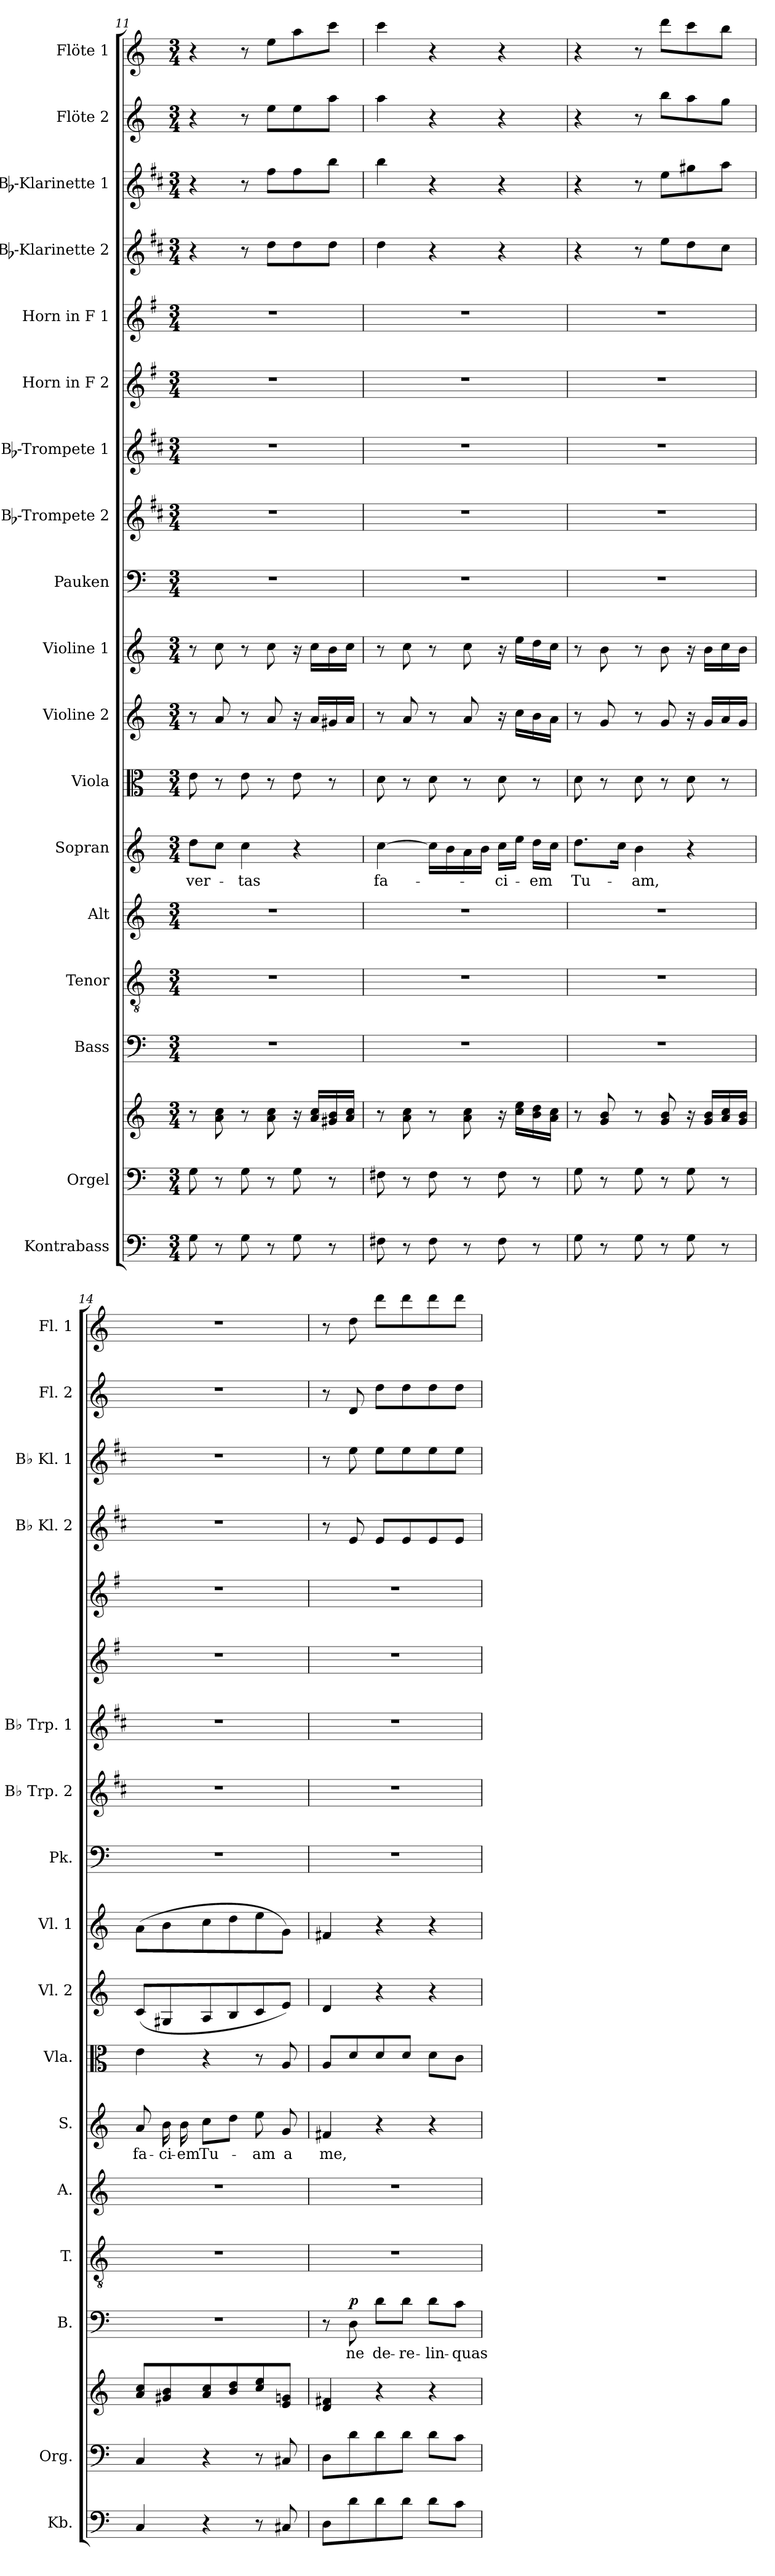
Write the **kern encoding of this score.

**kern	**kern	**kern	**kern	**text	**dynam	**kern	**kern	**kern	**text	**kern	**kern	**kern	**kern	**kern	**kern	**kern	**kern	**kern	**kern	**kern	**kern
*part18	*part17	*part17	*part16	*part16	*part16	*part15	*part14	*part13	*part13	*part12	*part11	*part10	*part9	*part8	*part7	*part6	*part5	*part4	*part3	*part2	*part1
*staff19	*staff18	*staff17	*staff16	*staff16	*staff16	*staff15	*staff14	*staff13	*staff13	*staff12	*staff11	*staff10	*staff9	*staff8	*staff7	*staff6	*staff5	*staff4	*staff3	*staff2	*staff1
*I"Kontrabass	*I"Orgel	*	*I"Bass	*	*	*I"Tenor	*I"Alt	*I"Sopran	*	*I"Viola	*I"Violine 2	*I"Violine 1	*I"Pauken	*I"Bb-Trompete 2	*I"Bb-Trompete 1	*I"Horn in F 2	*I"Horn in F 1	*I"Bb-Klarinette 2	*I"Bb-Klarinette 1	*I"Flöte 2	*I"Flöte 1
*I'Kb.	*I'Org.	*	*I'B.	*	*	*I'T.	*I'A.	*I'S.	*	*I'Vla.	*I'Vl. 2	*I'Vl. 1	*I'Pk.	*I'Bb Trp. 2	*I'Bb Trp. 1	*	*	*I'Bb Kl. 2	*I'Bb Kl. 1	*I'Fl. 2	*I'Fl. 1
!!LO:PB:g=z
*clefF4	*clefF4	*clefG2	*clefF4	*	*	*clefGv2	*clefG2	*clefG2	*	*clefC3	*clefG2	*clefG2	*clefF4	*clefG2	*clefG2	*clefG2	*clefG2	*clefG2	*clefG2	*clefG2	*clefG2
*ITrd7c12	*	*	*	*	*	*	*	*	*	*	*	*	*	*ITrd1c2	*ITrd1c2	*ITrd4c7	*ITrd4c7	*ITrd1c2	*ITrd1c2	*	*
*k[]	*k[]	*k[]	*k[]	*	*	*k[]	*k[]	*k[]	*	*k[]	*k[]	*k[]	*k[]	*k[]	*k[]	*k[]	*k[]	*k[]	*k[]	*k[]	*k[]
*C:	*C:	*C:	*C:	*	*	*C:	*C:	*C:	*	*C:	*C:	*C:	*C:	*C:	*C:	*C:	*C:	*C:	*C:	*C:	*C:
*M3/4	*M3/4	*M3/4	*M3/4	*	*	*M3/4	*M3/4	*M3/4	*	*M3/4	*M3/4	*M3/4	*M3/4	*M3/4	*M3/4	*M3/4	*M3/4	*M3/4	*M3/4	*M3/4	*M3/4
=11	=11	=11	=11	=11	=11	=11	=11	=11	=11	=11	=11	=11	=11	=11	=11	=11	=11	=11	=11	=11	=11
!	!	!	!	!	!	!	!	!	!LO:LY:b	!	!	!	!	!	!	!	!	!	!	!	!
8GG\	8G\	8r	2.r	.	.	2.r	2.r	8dd\L	-ver-	8e\	8r	8r	2.r	2.r	2.r	2.r	2.r	4r	4r	4r	4r
8r	8r	8a\ 8cc\	.	.	.	.	.	8cc\J	.	8r	8a/	8cc\	.	.	.	.	.	.	.	.	.
!	!	!	!	!	!	!	!	!	!LO:LY:b	!	!	!	!	!	!	!	!	!	!	!	!
8GG\	8G\	8r	.	.	.	.	.	4cc\	-tas	8e\	8r	8r	.	.	.	.	.	8r	8r	8r	8r
8r	8r	8a\ 8cc\	.	.	.	.	.	.	.	8r	8a/	8cc\	.	.	.	.	.	8cc\L	8ee\L	8ee\L	8ee\L
8GG\	8G\	16r	.	.	.	.	.	4r	.	8e\	16r	16r	.	.	.	.	.	8cc\	8ee\	8ee\	8aa\
.	.	16a/ 16cc/LL	.	.	.	.	.	.	.	.	16a/LL	16cc\LL	.	.	.	.	.	.	.	.	.
8r	8r	16g#X/ 16b/	.	.	.	.	.	.	.	8r	16g#X/	16b\	.	.	.	.	.	8cc\J	8aa\J	8aa\J	8ccc\J
.	.	16a/ 16cc/JJ	.	.	.	.	.	.	.	.	16a/JJ	16cc\JJ	.	.	.	.	.	.	.	.	.
=12	=12	=12	=12	=12	=12	=12	=12	=12	=12	=12	=12	=12	=12	=12	=12	=12	=12	=12	=12	=12	=12
!	!	!	!	!	!	!	!	!	!LO:LY:b	!	!	!	!	!	!	!	!	!	!	!	!
8FF#X\	8F#X\	8r	2.r	.	.	2.r	2.r	[4cc\	fa-	8d\	8r	8r	2.r	2.r	2.r	2.r	2.r	4cc\	4aa\	4aa\	4ccc\
8r	8r	8a\ 8cc\	.	.	.	.	.	.	.	8r	8a/	8cc\	.	.	.	.	.	.	.	.	.
8FF#\	8F#\	8r	.	.	.	.	.	16cc\LL]	.	8d\	8r	8r	.	.	.	.	.	4r	4r	4r	4r
.	.	.	.	.	.	.	.	16b\	.	.	.	.	.	.	.	.	.	.	.	.	.
8r	8r	8a\ 8cc\	.	.	.	.	.	16a\	.	8r	8a/	8cc\	.	.	.	.	.	.	.	.	.
.	.	.	.	.	.	.	.	16b\JJ	.	.	.	.	.	.	.	.	.	.	.	.	.
!	!	!	!	!	!	!	!	!	!LO:LY:b	!	!	!	!	!	!	!	!	!	!	!	!
8FF#\	8F#\	16r	.	.	.	.	.	16cc\LL	-ci-	8d\	16r	16r	.	.	.	.	.	4r	4r	4r	4r
.	.	16cc\ 16ee\LL	.	.	.	.	.	16ee\JJ	.	.	16cc\LL	16ee\LL	.	.	.	.	.	.	.	.	.
!	!	!	!	!	!	!	!	!	!LO:LY:b	!	!	!	!	!	!	!	!	!	!	!	!
8r	8r	16b\ 16dd\	.	.	.	.	.	16dd\LL	-em	8r	16b\	16dd\	.	.	.	.	.	.	.	.	.
.	.	16a\ 16cc\JJ	.	.	.	.	.	16cc\JJ	.	.	16a\JJ	16cc\JJ	.	.	.	.	.	.	.	.	.
=13	=13	=13	=13	=13	=13	=13	=13	=13	=13	=13	=13	=13	=13	=13	=13	=13	=13	=13	=13	=13	=13
!	!	!	!	!	!	!	!	!	!LO:LY:b	!	!	!	!	!	!	!	!	!	!	!	!
8GG\	8G\	8r	2.r	.	.	2.r	2.r	8.dd\L	Tu-	8d\	8r	8r	2.r	2.r	2.r	2.r	2.r	4r	4r	4r	4r
8r	8r	8g/ 8b/	.	.	.	.	.	.	.	8r	8g/	8b\	.	.	.	.	.	.	.	.	.
.	.	.	.	.	.	.	.	16cc\Jk	.	.	.	.	.	.	.	.	.	.	.	.	.
!	!	!	!	!	!	!	!	!	!LO:LY:b	!	!	!	!	!	!	!	!	!	!	!	!
8GG\	8G\	8r	.	.	.	.	.	4b\	-am,	8d\	8r	8r	.	.	.	.	.	8r	8r	8r	8r
8r	8r	8g/ 8b/	.	.	.	.	.	.	.	8r	8g/	8b\	.	.	.	.	.	8dd\L	8dd\L	8bb\L	8ddd\L
8GG\	8G\	16r	.	.	.	.	.	4r	.	8d\	16r	16r	.	.	.	.	.	8cc\	8ff#X\	8aa\	8ccc\
.	.	16g/ 16b/LL	.	.	.	.	.	.	.	.	16g/LL	16b\LL	.	.	.	.	.	.	.	.	.
8r	8r	16a/ 16cc/	.	.	.	.	.	.	.	8r	16a/	16cc\	.	.	.	.	.	8b\J	8gg\J	8gg\J	8bb\J
.	.	16g/ 16b/JJ	.	.	.	.	.	.	.	.	16g/JJ	16b\JJ	.	.	.	.	.	.	.	.	.
=14	=14	=14	=14	=14	=14	=14	=14	=14	=14	=14	=14	=14	=14	=14	=14	=14	=14	=14	=14	=14	=14
!	!	!	!	!	!	!	!	!	!LO:LY:b	!	!	!	!	!	!	!	!	!	!	!	!
4CC/	4C/	8a/ 8cc/L	2.r	.	.	2.r	2.r	8a/	fa-	4e\	(<8c/L	(>8a\L	2.r	2.r	2.r	2.r	2.r	2.r	2.r	2.r	2.r
!	!	!	!	!	!	!	!	!	!LO:LY:b	!	!	!	!	!	!	!	!	!	!	!	!
.	.	8g#X/ 8b/	.	.	.	.	.	16b\	-ci-	.	8G#X/	8b\	.	.	.	.	.	.	.	.	.
!	!	!	!	!	!	!	!	!	!LO:LY:b	!	!	!	!	!	!	!	!	!	!	!	!
.	.	.	.	.	.	.	.	16b\	-em	.	.	.	.	.	.	.	.	.	.	.	.
!	!	!	!	!	!	!	!	!	!LO:LY:b	!	!	!	!	!	!	!	!	!	!	!	!
4r	4r	8a/ 8cc/	.	.	.	.	.	8cc\L	Tu-	4r	8A/	8cc\	.	.	.	.	.	.	.	.	.
.	.	8b/ 8dd/	.	.	.	.	.	8dd\J	.	.	8B/	8dd\	.	.	.	.	.	.	.	.	.
!	!	!	!	!	!	!	!	!	!LO:LY:b	!	!	!	!	!	!	!	!	!	!	!	!
8r	8r	8cc/ 8ee/	.	.	.	.	.	8ee\	-am	8r	8c/	8ee\	.	.	.	.	.	.	.	.	.
!	!	!	!	!	!	!	!	!	!LO:LY:b	!	!	!	!	!	!	!	!	!	!	!	!
8CC#X/	8C#X/	8e/ 8gn/J	.	.	.	.	.	8g/	a	8A/	8e/J)	8g\J)	.	.	.	.	.	.	.	.	.
=15	=15	=15	=15	=15	=15	=15	=15	=15	=15	=15	=15	=15	=15	=15	=15	=15	=15	=15	=15	=15	=15
!	!	!	!	!	!	!	!	!	!LO:LY:b	!	!	!	!	!	!	!	!	!	!	!	!
8DD\L	8D\L	4d/ 4f#X/	8r	.	.	2.r	2.r	4f#X/	me,	8A/L	4d/	4f#X/	2.r	2.r	2.r	2.r	2.r	8r	8r	8r	8r
!	!	!	!	!LO:LY:b	!LO:DY:a	!	!	!	!	!	!	!	!	!	!	!	!	!	!	!	!
8D\	8d\	.	8D\	ne	p	.	.	.	.	8d/	.	.	.	.	.	.	.	8d/	8dd\	8d/	8dd\
!	!	!	!	!LO:LY:b	!	!	!	!	!	!	!	!	!	!	!	!	!	!	!	!	!
8D\	8d\	4r	8d\L	de-	.	.	.	4r	.	8d/	4r	4r	.	.	.	.	.	8d/L	8dd\L	8dd\L	8ddd\L
!	!	!	!	!LO:LY:b	!	!	!	!	!	!	!	!	!	!	!	!	!	!	!	!	!
8D\J	8d\J	.	8d\J	-re-	.	.	.	.	.	8d/J	.	.	.	.	.	.	.	8d/	8dd\	8dd\	8ddd\
!	!	!	!	!LO:LY:b	!	!	!	!	!	!	!	!	!	!	!	!	!	!	!	!	!
8D\L	8d\L	4r	8d\L	-lin-	.	.	.	4r	.	8d\L	4r	4r	.	.	.	.	.	8d/	8dd\	8dd\	8ddd\
!	!	!	!	!LO:LY:b	!	!	!	!	!	!	!	!	!	!	!	!	!	!	!	!	!
8C\J	8c\J	.	8c\J	-quas	.	.	.	.	.	8c\J	.	.	.	.	.	.	.	8d/J	8dd\J	8dd\J	8ddd\J
=	=	=	=	=	=	=	=	=	=	=	=	=	=	=	=	=	=	=	=	=	=
*-	*-	*-	*-	*-	*-	*-	*-	*-	*-	*-	*-	*-	*-	*-	*-	*-	*-	*-	*-	*-	*-
